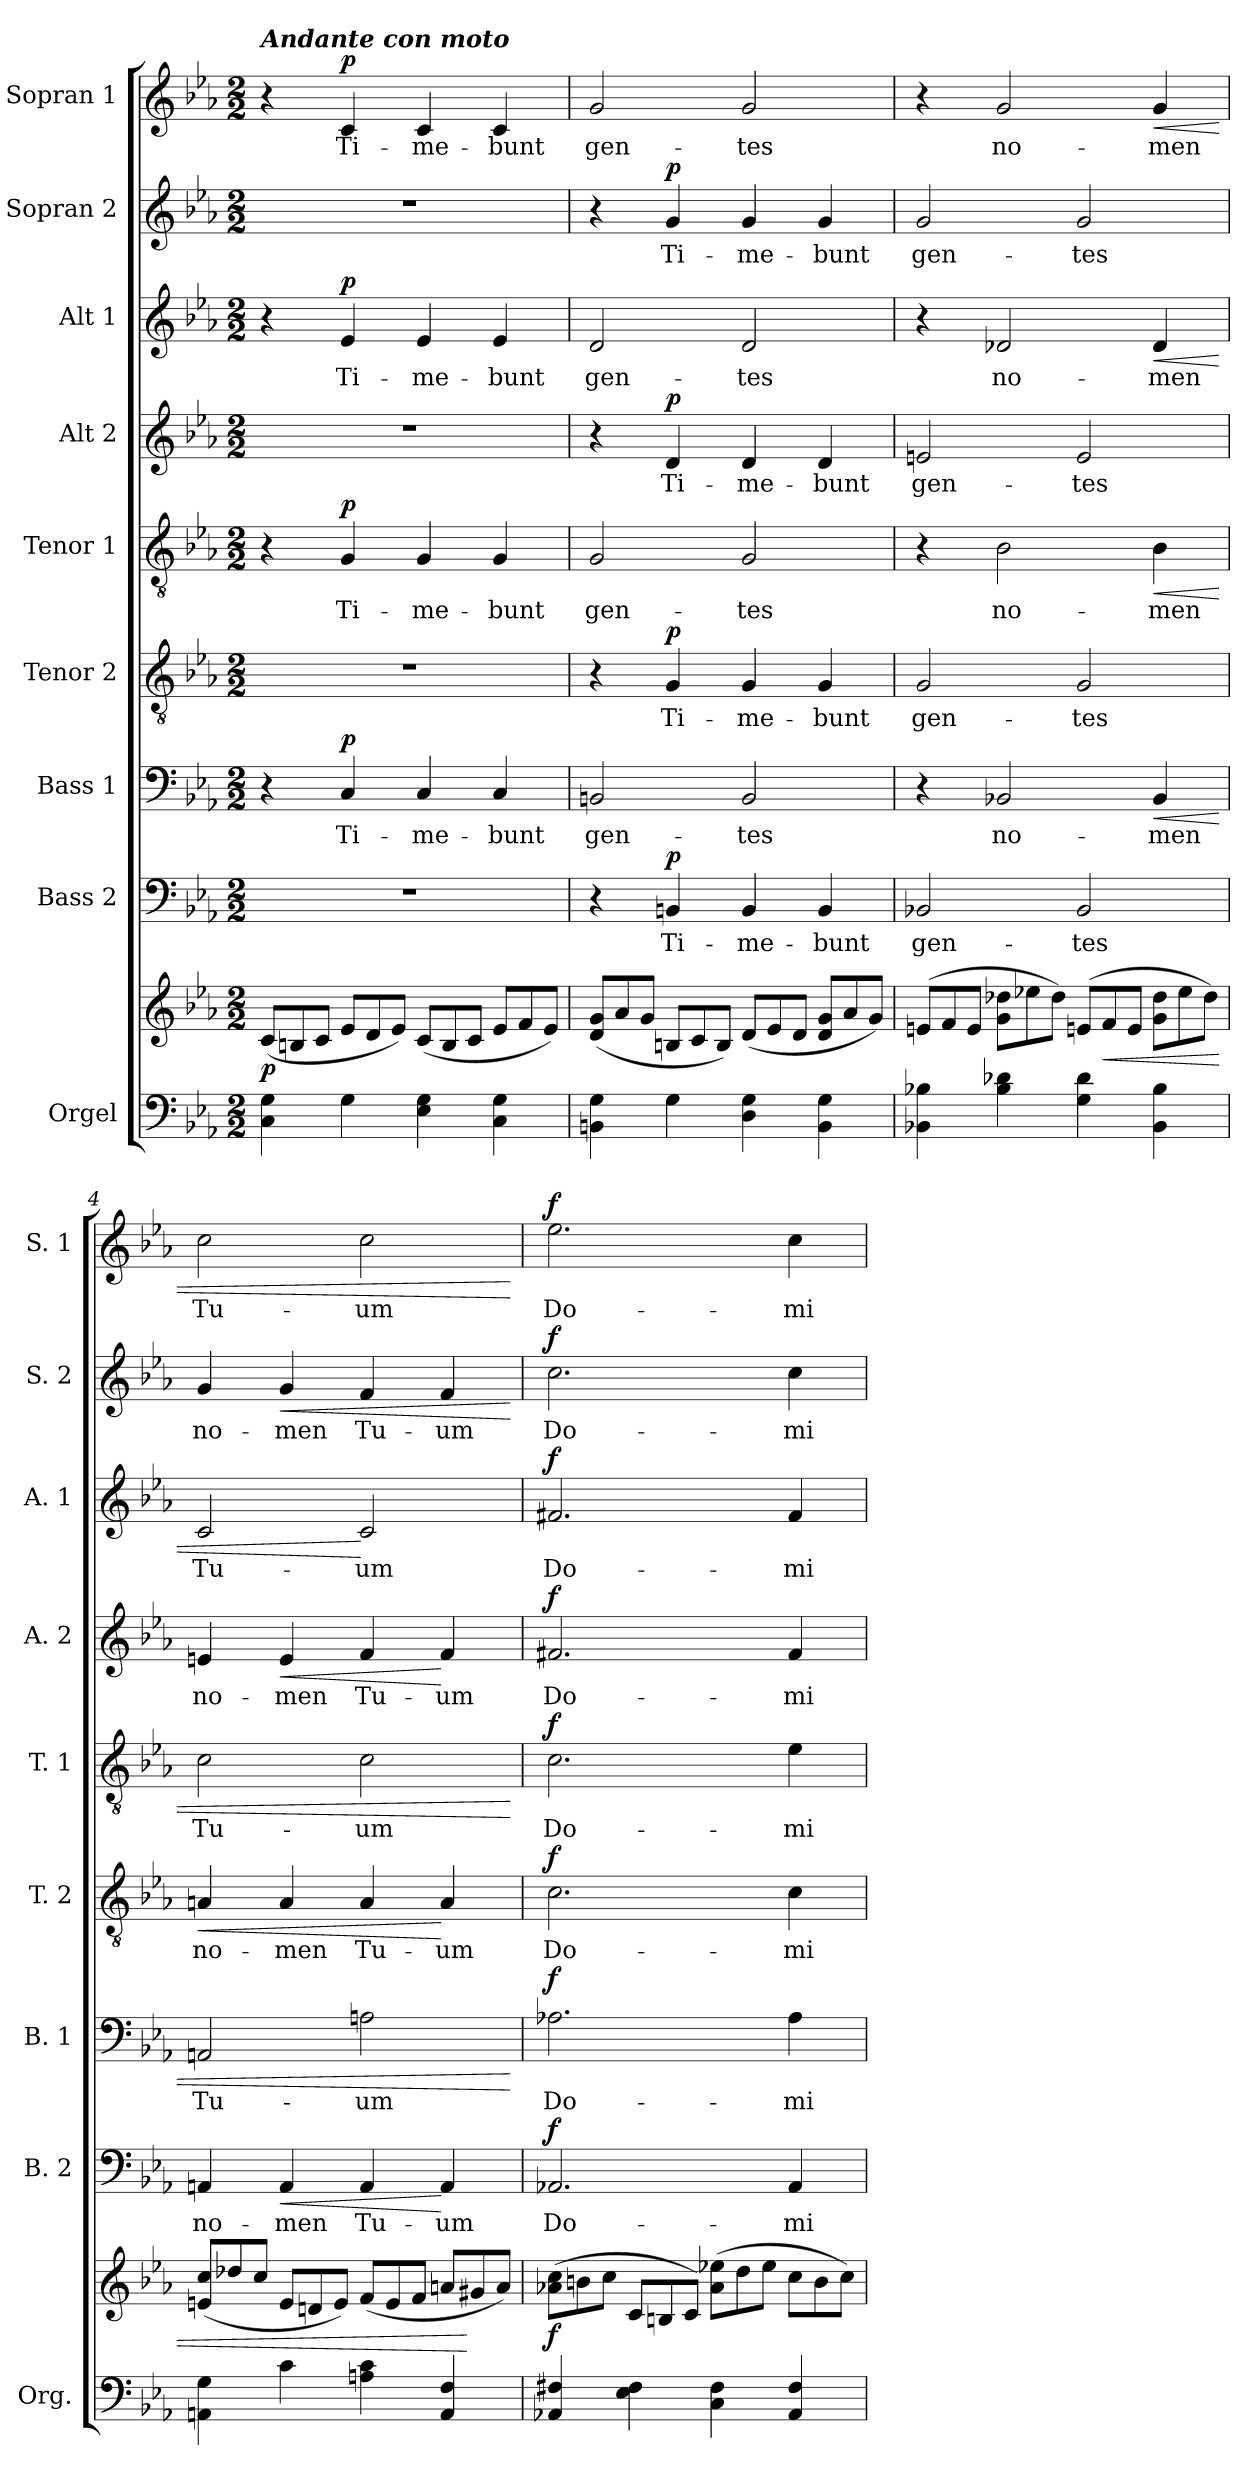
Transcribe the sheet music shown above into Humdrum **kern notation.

**kern	**kern	**dynam	**kern	**text	**dynam	**kern	**text	**dynam	**kern	**text	**dynam	**kern	**text	**dynam	**kern	**text	**dynam	**kern	**text	**dynam	**kern	**text	**dynam	**kern	**text	**dynam
*part9	*part9	*part9	*part8	*part8	*part8	*part7	*part7	*part7	*part6	*part6	*part6	*part5	*part5	*part5	*part4	*part4	*part4	*part3	*part3	*part3	*part2	*part2	*part2	*part1	*part1	*part1
*staff10	*staff9	*staff9/10	*staff8	*staff8	*staff8	*staff7	*staff7	*staff7	*staff6	*staff6	*staff6	*staff5	*staff5	*staff5	*staff4	*staff4	*staff4	*staff3	*staff3	*staff3	*staff2	*staff2	*staff2	*staff1	*staff1	*staff1
*I"Orgel	*	*	*I"Bass 2	*	*	*I"Bass 1	*	*	*I"Tenor 2	*	*	*I"Tenor 1	*	*	*I"Alt 2	*	*	*I"Alt 1	*	*	*I"Sopran 2	*	*	*I"Sopran 1	*	*
*I'Org.	*	*	*I'B. 2	*	*	*I'B. 1	*	*	*I'T. 2	*	*	*I'T. 1	*	*	*I'A. 2	*	*	*I'A. 1	*	*	*I'S. 2	*	*	*I'S. 1	*	*
*clefF4	*clefG2	*	*clefF4	*	*	*clefF4	*	*	*clefGv2	*	*	*clefGv2	*	*	*clefG2	*	*	*clefG2	*	*	*clefG2	*	*	*clefG2	*	*
*k[b-e-a-]	*k[b-e-a-]	*	*k[b-e-a-]	*	*	*k[b-e-a-]	*	*	*k[b-e-a-]	*	*	*k[b-e-a-]	*	*	*k[b-e-a-]	*	*	*k[b-e-a-]	*	*	*k[b-e-a-]	*	*	*k[b-e-a-]	*	*
*E-:	*E-:	*	*E-:	*	*	*E-:	*	*	*E-:	*	*	*E-:	*	*	*E-:	*	*	*E-:	*	*	*E-:	*	*	*E-:	*	*
*M2/2	*M2/2	*	*M2/2	*	*	*M2/2	*	*	*M2/2	*	*	*M2/2	*	*	*M2/2	*	*	*M2/2	*	*	*M2/2	*	*	*M2/2	*	*
*	*Xtuplet	*	*	*	*	*	*	*	*	*	*	*	*	*	*	*	*	*	*	*	*	*	*	*	*	*
=1	=1	=1	=1	=1	=1	=1	=1	=1	=1	=1	=1	=1	=1	=1	=1	=1	=1	=1	=1	=1	=1	=1	=1	=1	=1	=1
!	!	!	!	!	!	!	!	!	!	!	!	!	!	!	!	!	!	!	!	!	!	!	!	!LO:TX:a:Bi:t=Andante con moto	!	!
!	!	!LO:DY:b	!	!	!	!	!	!	!	!	!	!	!	!	!	!	!	!	!	!	!	!	!	!	!	!
4C\ 4G\	(<12c/L	p	1r	.	.	4r	.	.	1r	.	.	4r	.	.	1r	.	.	4r	.	.	1r	.	.	4r	.	.
.	12Bn/	.	.	.	.	.	.	.	.	.	.	.	.	.	.	.	.	.	.	.	.	.	.	.	.	.
.	12c/J	.	.	.	.	.	.	.	.	.	.	.	.	.	.	.	.	.	.	.	.	.	.	.	.	.
!	!	!	!	!	!	!	!LO:LY:b	!LO:DY:a	!	!	!	!	!LO:LY:b	!LO:DY:a	!	!	!	!	!LO:LY:b	!LO:DY:a	!	!	!	!	!LO:LY:b	!LO:DY:a
4G\	12e-/L	.	.	.	.	4C/	Ti-	p	.	.	.	4G/	Ti-	p	.	.	.	4e-/	Ti-	p	.	.	.	4c/	Ti-	p
.	12d/	.	.	.	.	.	.	.	.	.	.	.	.	.	.	.	.	.	.	.	.	.	.	.	.	.
.	12e-/J)	.	.	.	.	.	.	.	.	.	.	.	.	.	.	.	.	.	.	.	.	.	.	.	.	.
!	!	!	!	!	!	!	!LO:LY:b	!	!	!	!	!	!LO:LY:b	!	!	!	!	!	!LO:LY:b	!	!	!	!	!	!LO:LY:b	!
4E-\ 4G\	(<12c/L	.	.	.	.	4C/	-me-	.	.	.	.	4G/	-me-	.	.	.	.	4e-/	-me-	.	.	.	.	4c/	-me-	.
.	12B/	.	.	.	.	.	.	.	.	.	.	.	.	.	.	.	.	.	.	.	.	.	.	.	.	.
.	12c/J	.	.	.	.	.	.	.	.	.	.	.	.	.	.	.	.	.	.	.	.	.	.	.	.	.
!	!	!	!	!	!	!	!LO:LY:b	!	!	!	!	!	!LO:LY:b	!	!	!	!	!	!LO:LY:b	!	!	!	!	!	!LO:LY:b	!
4C\ 4G\	12e-/L	.	.	.	.	4C/	-bunt	.	.	.	.	4G/	-bunt	.	.	.	.	4e-/	-bunt	.	.	.	.	4c/	-bunt	.
.	12f/	.	.	.	.	.	.	.	.	.	.	.	.	.	.	.	.	.	.	.	.	.	.	.	.	.
.	12e-/J)	.	.	.	.	.	.	.	.	.	.	.	.	.	.	.	.	.	.	.	.	.	.	.	.	.
=2	=2	=2	=2	=2	=2	=2	=2	=2	=2	=2	=2	=2	=2	=2	=2	=2	=2	=2	=2	=2	=2	=2	=2	=2	=2	=2
!	!	!	!	!	!	!	!LO:LY:b	!	!	!	!	!	!LO:LY:b	!	!	!	!	!	!LO:LY:b	!	!	!	!	!	!LO:LY:b	!
4BBn\ 4G\	(<12d/ 12g/L	.	4r	.	.	2BBn/	gen-	.	4r	.	.	2G/	gen-	.	4r	.	.	2d/	gen-	.	4r	.	.	2g/	gen-	.
.	12a-/	.	.	.	.	.	.	.	.	.	.	.	.	.	.	.	.	.	.	.	.	.	.	.	.	.
.	12g/J	.	.	.	.	.	.	.	.	.	.	.	.	.	.	.	.	.	.	.	.	.	.	.	.	.
!	!	!	!	!LO:LY:b	!LO:DY:a	!	!	!	!	!LO:LY:b	!LO:DY:a	!	!	!	!	!LO:LY:b	!LO:DY:a	!	!	!	!	!LO:LY:b	!LO:DY:a	!	!	!
4G\	12Bn/L	.	4BBn/	Ti-	p	.	.	.	4G/	Ti-	p	.	.	.	4d/	Ti-	p	.	.	.	4g/	Ti-	p	.	.	.
.	12c/	.	.	.	.	.	.	.	.	.	.	.	.	.	.	.	.	.	.	.	.	.	.	.	.	.
.	12B/J)	.	.	.	.	.	.	.	.	.	.	.	.	.	.	.	.	.	.	.	.	.	.	.	.	.
!	!	!	!	!LO:LY:b	!	!	!LO:LY:b	!	!	!LO:LY:b	!	!	!LO:LY:b	!	!	!LO:LY:b	!	!	!LO:LY:b	!	!	!LO:LY:b	!	!	!LO:LY:b	!
4D\ 4G\	(<12d/L	.	4BB/	-me-	.	2BB/	-tes	.	4G/	-me-	.	2G/	-tes	.	4d/	-me-	.	2d/	-tes	.	4g/	-me-	.	2g/	-tes	.
.	12e-/	.	.	.	.	.	.	.	.	.	.	.	.	.	.	.	.	.	.	.	.	.	.	.	.	.
.	12d/J	.	.	.	.	.	.	.	.	.	.	.	.	.	.	.	.	.	.	.	.	.	.	.	.	.
!	!	!	!	!LO:LY:b	!	!	!	!	!	!LO:LY:b	!	!	!	!	!	!LO:LY:b	!	!	!	!	!	!LO:LY:b	!	!	!	!
4BB\ 4G\	12d/ 12g/L	.	4BB/	-bunt	.	.	.	.	4G/	-bunt	.	.	.	.	4d/	-bunt	.	.	.	.	4g/	-bunt	.	.	.	.
.	12a-/	.	.	.	.	.	.	.	.	.	.	.	.	.	.	.	.	.	.	.	.	.	.	.	.	.
.	12g/J)	.	.	.	.	.	.	.	.	.	.	.	.	.	.	.	.	.	.	.	.	.	.	.	.	.
=3	=3	=3	=3	=3	=3	=3	=3	=3	=3	=3	=3	=3	=3	=3	=3	=3	=3	=3	=3	=3	=3	=3	=3	=3	=3	=3
!	!	!	!	!LO:LY:b	!	!	!	!	!	!LO:LY:b	!	!	!	!	!	!LO:LY:b	!	!	!	!	!	!LO:LY:b	!	!	!	!
4BB-X\ 4B-X\	(>12en/L	.	2BB-X/	gen-	.	4r	.	.	2G/	gen-	.	4r	.	.	2en/	gen-	.	4r	.	.	2g/	gen-	.	4r	.	.
.	12f/	.	.	.	.	.	.	.	.	.	.	.	.	.	.	.	.	.	.	.	.	.	.	.	.	.
.	12e/J	.	.	.	.	.	.	.	.	.	.	.	.	.	.	.	.	.	.	.	.	.	.	.	.	.
!	!	!	!	!	!	!	!LO:LY:b	!	!	!	!	!	!LO:LY:b	!	!	!	!	!	!LO:LY:b	!	!	!	!	!	!LO:LY:b	!
4B-\ 4d-X\	12g\ 12dd-X\L	.	.	.	.	2BB-X/	no-	.	.	.	.	2B-\	no-	.	.	.	.	2d-X/	no-	.	.	.	.	2g/	no-	.
.	12ee-X\	.	.	.	.	.	.	.	.	.	.	.	.	.	.	.	.	.	.	.	.	.	.	.	.	.
.	12dd-\J)	.	.	.	.	.	.	.	.	.	.	.	.	.	.	.	.	.	.	.	.	.	.	.	.	.
!	!	!	!	!LO:LY:b	!	!	!	!	!	!LO:LY:b	!	!	!	!	!	!LO:LY:b	!	!	!	!	!	!LO:LY:b	!	!	!	!
4G\ 4d-\	(>12en/L	.	2BB-/	-tes	.	.	.	.	2G/	-tes	.	.	.	.	2e/	-tes	.	.	.	.	2g/	-tes	.	.	.	.
!	!	!LO:HP:b	!	!	!	!	!	!	!	!	!	!	!	!	!	!	!	!	!	!	!	!	!	!	!	!
.	12f/	<	.	.	.	.	.	.	.	.	.	.	.	.	.	.	.	.	.	.	.	.	.	.	.	.
.	12e/J	.	.	.	.	.	.	.	.	.	.	.	.	.	.	.	.	.	.	.	.	.	.	.	.	.
!	!	!	!	!	!	!	!LO:LY:b	!LO:HP:b	!	!	!	!	!LO:LY:b	!LO:HP:b	!	!	!	!	!LO:LY:b	!LO:HP:b	!	!	!	!	!LO:LY:b	!LO:HP:b
4BB-\ 4B-\	12g\ 12dd-\L	.	.	.	.	4BB-/	-men	<	.	.	.	4B-\	-men	<	.	.	.	4d-/	-men	<	.	.	.	4g/	-men	<
.	12ee-\	.	.	.	.	.	.	.	.	.	.	.	.	.	.	.	.	.	.	.	.	.	.	.	.	.
.	12dd-\J)	.	.	.	.	.	.	.	.	.	.	.	.	.	.	.	.	.	.	.	.	.	.	.	.	.
=4	=4	=4	=4	=4	=4	=4	=4	=4	=4	=4	=4	=4	=4	=4	=4	=4	=4	=4	=4	=4	=4	=4	=4	=4	=4	=4
!	!	!	!	!LO:LY:b	!	!	!LO:LY:b	!	!	!LO:LY:b	!LO:HP:b	!	!LO:LY:b	!	!	!LO:LY:b	!	!	!LO:LY:b	!	!	!LO:LY:b	!	!	!LO:LY:b	!
4AAn\ 4G\	(<12en/ 12cc/L	.	4AAn/	no-	.	2AAn/	Tu-	.	4An/	no-	<	2c\	Tu-	.	4en/	no-	.	2c/	Tu-	.	4g/	no-	.	2cc\	Tu-	.
.	12dd-X/	.	.	.	.	.	.	.	.	.	.	.	.	.	.	.	.	.	.	.	.	.	.	.	.	.
.	12cc/J	.	.	.	.	.	.	.	.	.	.	.	.	.	.	.	.	.	.	.	.	.	.	.	.	.
!	!	!	!	!LO:LY:b	!LO:HP:b	!	!	!	!	!LO:LY:b	!	!	!	!	!	!LO:LY:b	!LO:HP:b	!	!	!	!	!LO:LY:b	!LO:HP:b	!	!	!
4c\	12e/L	.	4AA/	-men	<	.	.	.	4A/	-men	.	.	.	.	4e/	-men	<	.	.	.	4g/	-men	<	.	.	.
.	12dn/	.	.	.	.	.	.	.	.	.	.	.	.	.	.	.	.	.	.	.	.	.	.	.	.	.
.	12e/J)	.	.	.	.	.	.	.	.	.	.	.	.	.	.	.	.	.	.	.	.	.	.	.	.	.
!	!	!	!	!LO:LY:b	!	!	!LO:LY:b	!	!	!LO:LY:b	!	!	!LO:LY:b	!	!	!LO:LY:b	!	!	!LO:LY:b	!	!	!LO:LY:b	!	!	!LO:LY:b	!
4An\ 4c\	(<12f/L	.	4AA/	Tu-	.	2An\	-um	.	4A/	Tu-	.	2c\	-um	.	4f/	Tu-	.	2c/	-um	[	4f/	Tu-	.	2cc\	-um	.
.	12e/	.	.	.	.	.	.	.	.	.	.	.	.	.	.	.	.	.	.	.	.	.	.	.	.	.
.	12f/J	.	.	.	.	.	.	.	.	.	.	.	.	.	.	.	.	.	.	.	.	.	.	.	.	.
!	!	!	!	!LO:LY:b	!	!	!	!	!	!LO:LY:b	!	!	!	!	!	!LO:LY:b	!	!	!	!	!	!LO:LY:b	!	!	!	!
4AA/ 4F/	12an/L	.	4AA/	-um	[	.	.	.	4A/	-um	[	.	.	.	4f/	-um	[	.	.	.	4f/	-um	.	.	.	.
.	12g#X/	[	.	.	.	.	.	.	.	.	.	.	.	.	.	.	.	.	.	.	.	.	.	.	.	.
.	12a/J)	.	.	.	.	.	.	.	.	.	.	.	.	.	.	.	.	.	.	.	.	.	.	.	.	.
.	.	.	.	.	.	.	.	[	.	.	.	.	.	[	.	.	.	.	.	.	.	.	[	.	.	[
=5	=5	=5	=5	=5	=5	=5	=5	=5	=5	=5	=5	=5	=5	=5	=5	=5	=5	=5	=5	=5	=5	=5	=5	=5	=5	=5
!	!	!LO:DY:b	!	!LO:LY:b	!LO:DY:a	!	!LO:LY:b	!LO:DY:a	!	!LO:LY:b	!LO:DY:a	!	!LO:LY:b	!LO:DY:a	!	!LO:LY:b	!LO:DY:a	!	!LO:LY:b	!LO:DY:a	!	!LO:LY:b	!LO:DY:a	!	!LO:LY:b	!LO:DY:a
4AA-X/ 4F#X/	(>12a-X\ 12cc\L	f	2.AA-X/	Do-	f	2.A-X\	Do-	f	2.c\	Do-	f	2.c\	Do-	f	2.f#X/	Do-	f	2.f#X/	Do-	f	2.cc\	Do-	f	2.ee-\	Do-	f
.	12bn\	.	.	.	.	.	.	.	.	.	.	.	.	.	.	.	.	.	.	.	.	.	.	.	.	.
.	12cc\J	.	.	.	.	.	.	.	.	.	.	.	.	.	.	.	.	.	.	.	.	.	.	.	.	.
4E-\ 4F#\	12c/L	.	.	.	.	.	.	.	.	.	.	.	.	.	.	.	.	.	.	.	.	.	.	.	.	.
.	12Bn/	.	.	.	.	.	.	.	.	.	.	.	.	.	.	.	.	.	.	.	.	.	.	.	.	.
.	12c/J)	.	.	.	.	.	.	.	.	.	.	.	.	.	.	.	.	.	.	.	.	.	.	.	.	.
4C\ 4F#\	(>12a-\ 12ee-X\L	.	.	.	.	.	.	.	.	.	.	.	.	.	.	.	.	.	.	.	.	.	.	.	.	.
.	12dd\	.	.	.	.	.	.	.	.	.	.	.	.	.	.	.	.	.	.	.	.	.	.	.	.	.
.	12ee-\J	.	.	.	.	.	.	.	.	.	.	.	.	.	.	.	.	.	.	.	.	.	.	.	.	.
!	!	!	!	!LO:LY:b	!	!	!LO:LY:b	!	!	!LO:LY:b	!	!	!LO:LY:b	!	!	!LO:LY:b	!	!	!LO:LY:b	!	!	!LO:LY:b	!	!	!LO:LY:b	!
4AA-/ 4F#/	12cc\L	.	4AA-/	-mi-	.	4A-\	-mi-	.	4c\	-mi-	.	4e-\	-mi-	.	4f#/	-mi-	.	4f#/	-mi-	.	4cc\	-mi-	.	4cc\	-mi-	.
.	12b\	.	.	.	.	.	.	.	.	.	.	.	.	.	.	.	.	.	.	.	.	.	.	.	.	.
.	12cc\J)	.	.	.	.	.	.	.	.	.	.	.	.	.	.	.	.	.	.	.	.	.	.	.	.	.
=	=	=	=	=	=	=	=	=	=	=	=	=	=	=	=	=	=	=	=	=	=	=	=	=	=	=
*-	*-	*-	*-	*-	*-	*-	*-	*-	*-	*-	*-	*-	*-	*-	*-	*-	*-	*-	*-	*-	*-	*-	*-	*-	*-	*-
